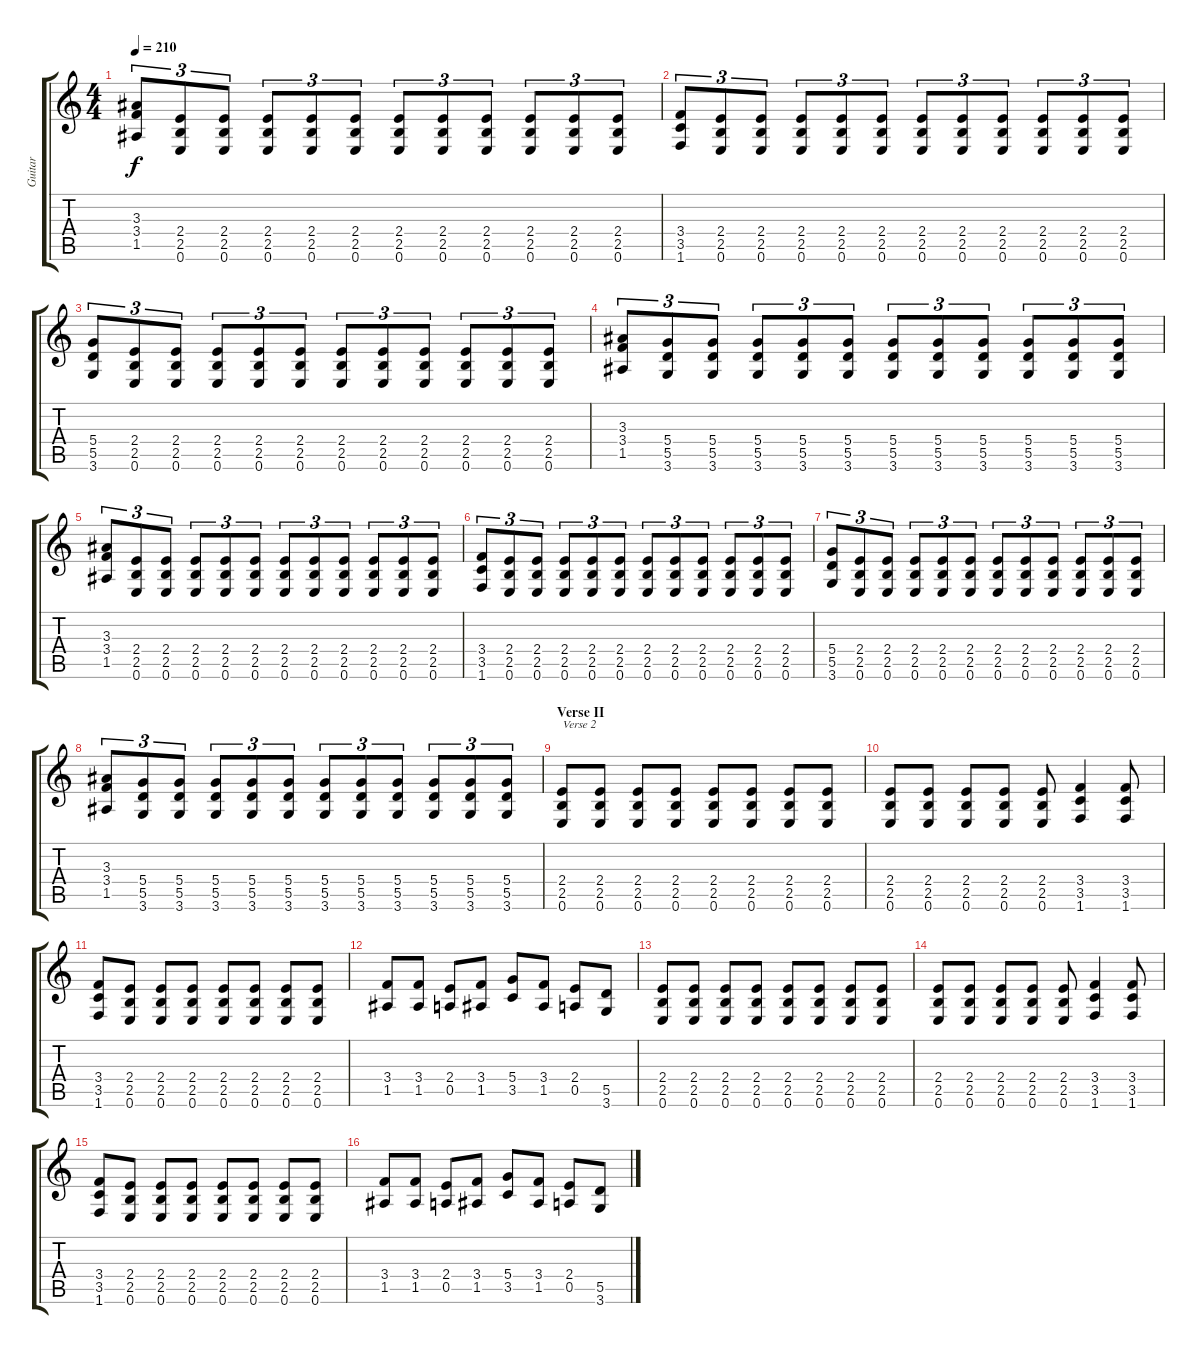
\track ("Guitar" "Guitar") {instrument distortionguitar}
\staff {score tabs}
\tuning (E4 B3 G3 D3 A2 E2) {hide}
\ts (4 4)
\tempo 210
\clef g2
\ks c
(3.3 3.4 1.5).8{tu (3 2) dy f} (2.4 2.5 0.6).8{tu (3 2)} (2.4 2.5 0.6).8{tu (3 2)} (2.4 2.5 0.6).8{tu (3 2)} (2.4 2.5 0.6).8{tu (3 2)} (2.4 2.5 0.6).8{tu (3 2)} (2.4 2.5 0.6).8{tu (3 2)} (2.4 2.5 0.6).8{tu (3 2)} (2.4 2.5 0.6).8{tu (3 2)} (2.4 2.5 0.6).8{tu (3 2)} (2.4 2.5 0.6).8{tu (3 2)} (2.4 2.5 0.6).8{tu (3 2)} |
(3.4 3.5 1.6).8{tu (3 2)} (2.4 2.5 0.6).8{tu (3 2)} (2.4 2.5 0.6).8{tu (3 2)} (2.4 2.5 0.6).8{tu (3 2)} (2.4 2.5 0.6).8{tu (3 2)} (2.4 2.5 0.6).8{tu (3 2)} (2.4 2.5 0.6).8{tu (3 2)} (2.4 2.5 0.6).8{tu (3 2)} (2.4 2.5 0.6).8{tu (3 2)} (2.4 2.5 0.6).8{tu (3 2)} (2.4 2.5 0.6).8{tu (3 2)} (2.4 2.5 0.6).8{tu (3 2)} |
(5.4 5.5 3.6).8{tu (3 2)} (2.4 2.5 0.6).8{tu (3 2)} (2.4 2.5 0.6).8{tu (3 2)} (2.4 2.5 0.6).8{tu (3 2)} (2.4 2.5 0.6).8{tu (3 2)} (2.4 2.5 0.6).8{tu (3 2)} (2.4 2.5 0.6).8{tu (3 2)} (2.4 2.5 0.6).8{tu (3 2)} (2.4 2.5 0.6).8{tu (3 2)} (2.4 2.5 0.6).8{tu (3 2)} (2.4 2.5 0.6).8{tu (3 2)} (2.4 2.5 0.6).8{tu (3 2)} |
(3.3 3.4 1.5).8{tu (3 2)} (5.4 5.5 3.6).8{tu (3 2)} (5.4 5.5 3.6).8{tu (3 2)} (5.4 5.5 3.6).8{tu (3 2)} (5.4 5.5 3.6).8{tu (3 2)} (5.4 5.5 3.6).8{tu (3 2)} (5.4 5.5 3.6).8{tu (3 2)} (5.4 5.5 3.6).8{tu (3 2)} (5.4 5.5 3.6).8{tu (3 2)} (5.4 5.5 3.6).8{tu (3 2)} (5.4 5.5 3.6).8{tu (3 2)} (5.4 5.5 3.6).8{tu (3 2)} |
(3.3 3.4 1.5).8{tu (3 2)} (2.4 2.5 0.6).8{tu (3 2)} (2.4 2.5 0.6).8{tu (3 2)} (2.4 2.5 0.6).8{tu (3 2)} (2.4 2.5 0.6).8{tu (3 2)} (2.4 2.5 0.6).8{tu (3 2)} (2.4 2.5 0.6).8{tu (3 2)} (2.4 2.5 0.6).8{tu (3 2)} (2.4 2.5 0.6).8{tu (3 2)} (2.4 2.5 0.6).8{tu (3 2)} (2.4 2.5 0.6).8{tu (3 2)} (2.4 2.5 0.6).8{tu (3 2)} |
(3.4 3.5 1.6).8{tu (3 2)} (2.4 2.5 0.6).8{tu (3 2)} (2.4 2.5 0.6).8{tu (3 2)} (2.4 2.5 0.6).8{tu (3 2)} (2.4 2.5 0.6).8{tu (3 2)} (2.4 2.5 0.6).8{tu (3 2)} (2.4 2.5 0.6).8{tu (3 2)} (2.4 2.5 0.6).8{tu (3 2)} (2.4 2.5 0.6).8{tu (3 2)} (2.4 2.5 0.6).8{tu (3 2)} (2.4 2.5 0.6).8{tu (3 2)} (2.4 2.5 0.6).8{tu (3 2)} |
(5.4 5.5 3.6).8{tu (3 2)} (2.4 2.5 0.6).8{tu (3 2)} (2.4 2.5 0.6).8{tu (3 2)} (2.4 2.5 0.6).8{tu (3 2)} (2.4 2.5 0.6).8{tu (3 2)} (2.4 2.5 0.6).8{tu (3 2)} (2.4 2.5 0.6).8{tu (3 2)} (2.4 2.5 0.6).8{tu (3 2)} (2.4 2.5 0.6).8{tu (3 2)} (2.4 2.5 0.6).8{tu (3 2)} (2.4 2.5 0.6).8{tu (3 2)} (2.4 2.5 0.6).8{tu (3 2)} |
(3.3 3.4 1.5).8{tu (3 2)} (5.4 5.5 3.6).8{tu (3 2)} (5.4 5.5 3.6).8{tu (3 2)} (5.4 5.5 3.6).8{tu (3 2)} (5.4 5.5 3.6).8{tu (3 2)} (5.4 5.5 3.6).8{tu (3 2)} (5.4 5.5 3.6).8{tu (3 2)} (5.4 5.5 3.6).8{tu (3 2)} (5.4 5.5 3.6).8{tu (3 2)} (5.4 5.5 3.6).8{tu (3 2)} (5.4 5.5 3.6).8{tu (3 2)} (5.4 5.5 3.6).8{tu (3 2)} |
\section ("" "Verse II")
(2.4 2.5 0.6).8{txt "Verse 2"} (2.4 2.5 0.6).8 (2.4 2.5 0.6).8 (2.4 2.5 0.6).8 (2.4 2.5 0.6).8 (2.4 2.5 0.6).8 (2.4 2.5 0.6).8 (2.4 2.5 0.6).8 |
(2.4 2.5 0.6).8 (2.4 2.5 0.6).8 (2.4 2.5 0.6).8 (2.4 2.5 0.6).8 (2.4 2.5 0.6).8 (3.4 3.5 1.6).4 (3.4 3.5 1.6).8 |
(3.4 3.5 1.6).8 (2.4 2.5 0.6).8 (2.4 2.5 0.6).8 (2.4 2.5 0.6).8 (2.4 2.5 0.6).8 (2.4 2.5 0.6).8 (2.4 2.5 0.6).8 (2.4 2.5 0.6).8 |
(3.4 1.5).8 (3.4 1.5).8 (2.4 0.5).8 (3.4 1.5).8 (5.4 3.5).8 (3.4 1.5).8 (2.4 0.5).8 (5.5 3.6).8 |
(2.4 2.5 0.6).8 (2.4 2.5 0.6).8 (2.4 2.5 0.6).8 (2.4 2.5 0.6).8 (2.4 2.5 0.6).8 (2.4 2.5 0.6).8 (2.4 2.5 0.6).8 (2.4 2.5 0.6).8 |
(2.4 2.5 0.6).8 (2.4 2.5 0.6).8 (2.4 2.5 0.6).8 (2.4 2.5 0.6).8 (2.4 2.5 0.6).8 (3.4 3.5 1.6).4 (3.4 3.5 1.6).8 |
(3.4 3.5 1.6).8 (2.4 2.5 0.6).8 (2.4 2.5 0.6).8 (2.4 2.5 0.6).8 (2.4 2.5 0.6).8 (2.4 2.5 0.6).8 (2.4 2.5 0.6).8 (2.4 2.5 0.6).8 |
(3.4 1.5).8 (3.4 1.5).8 (2.4 0.5).8 (3.4 1.5).8 (5.4 3.5).8 (3.4 1.5).8 (2.4 0.5).8 (5.5 3.6).8
